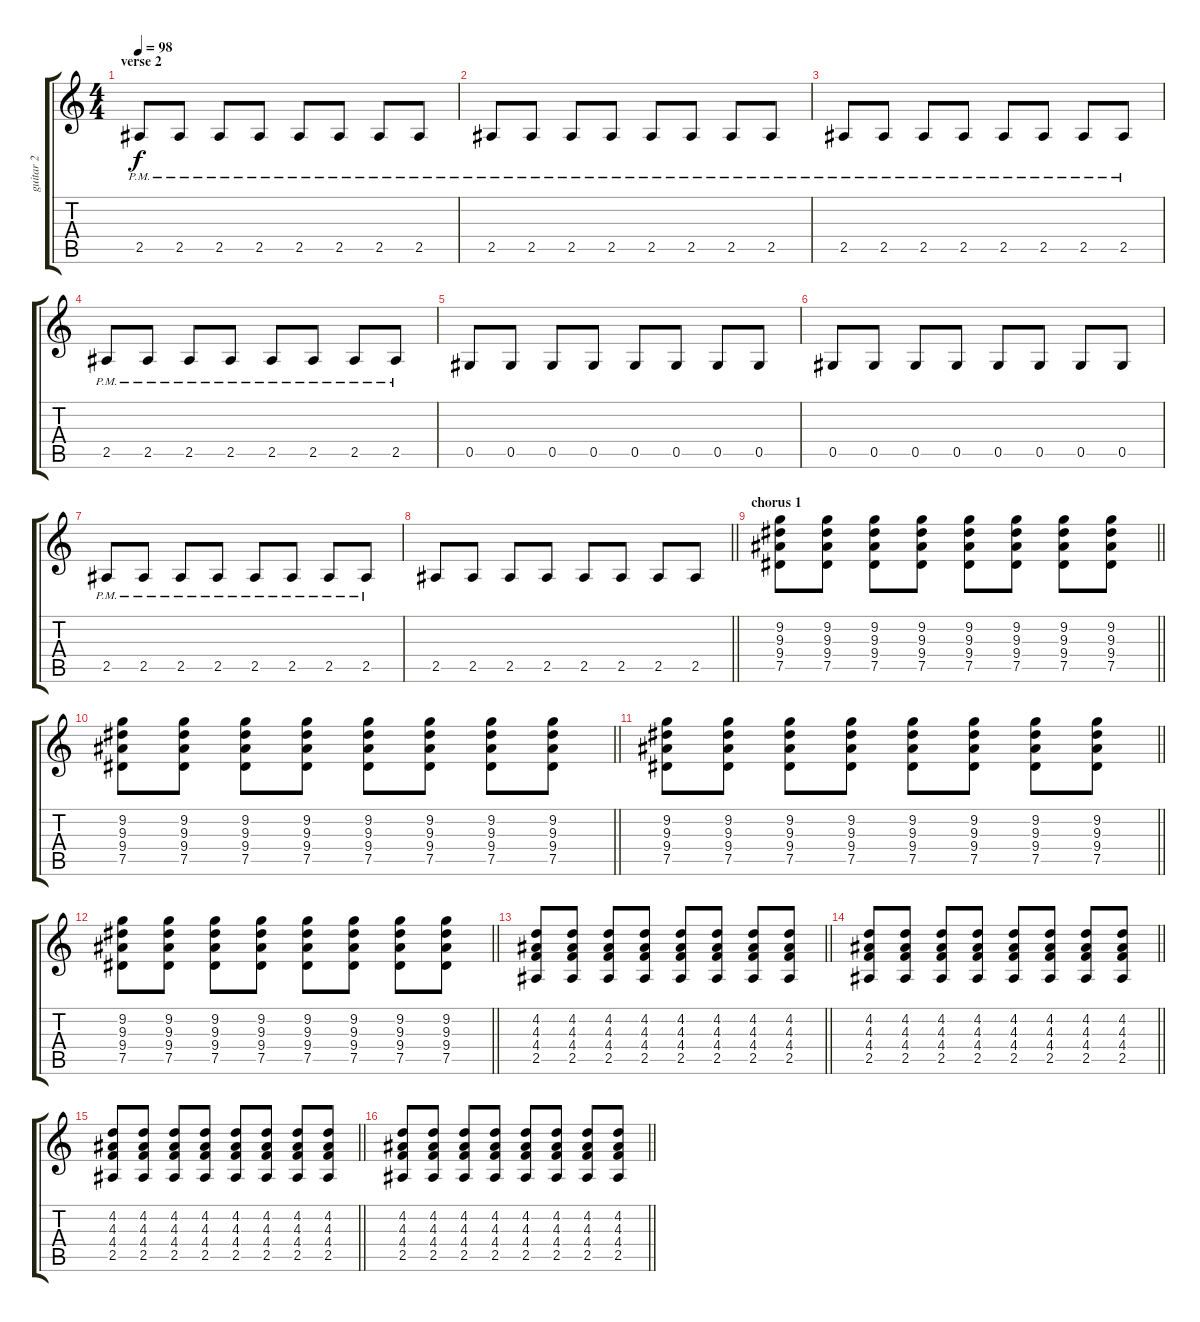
\track ("guitar 2" "guitar 2") {instrument electricguitarjazz}
\staff {score tabs}
\tuning (Eb4 Bb3 Gb3 Db3 Ab2 Eb2) {hide}
\ts (4 4)
\section ("" "verse 2")
\tempo 98
\clef g2
\ks c
2.5{pm}.8{dy f} 2.5{pm}.8 2.5{pm}.8 2.5{pm}.8 2.5{pm}.8 2.5{pm}.8 2.5{pm}.8 2.5{pm}.8 |
2.5{pm}.8 2.5{pm}.8 2.5{pm}.8 2.5{pm}.8 2.5{pm}.8 2.5{pm}.8 2.5{pm}.8 2.5{pm}.8 |
2.5{pm}.8 2.5{pm}.8 2.5{pm}.8 2.5{pm}.8 2.5{pm}.8 2.5{pm}.8 2.5{pm}.8 2.5{pm}.8 |
2.5{pm}.8 2.5{pm}.8 2.5{pm}.8 2.5{pm}.8 2.5{pm}.8 2.5{pm}.8 2.5{pm}.8 2.5{pm}.8 |
0.5.8 0.5.8 0.5.8 0.5.8 0.5.8 0.5.8 0.5.8 0.5.8 |
0.5.8 0.5.8 0.5.8 0.5.8 0.5.8 0.5.8 0.5.8 0.5.8 |
2.5{pm}.8 2.5{pm}.8 2.5{pm}.8 2.5{pm}.8 2.5{pm}.8 2.5{pm}.8 2.5{pm}.8 2.5{pm}.8 |
\barLineRight lightlight
2.5.8 2.5.8 2.5.8 2.5.8 2.5.8 2.5.8 2.5.8 2.5.8 |
\section ("" "chorus 1")
\barLineRight lightlight
(9.2 9.3 9.4 7.5).8 (9.2 9.3 9.4 7.5).8 (9.2 9.3 9.4 7.5).8 (9.2 9.3 9.4 7.5).8 (9.2 9.3 9.4 7.5).8 (9.2 9.3 9.4 7.5).8 (9.2 9.3 9.4 7.5).8 (9.2 9.3 9.4 7.5).8 |
\barLineRight lightlight
(9.2 9.3 9.4 7.5).8 (9.2 9.3 9.4 7.5).8 (9.2 9.3 9.4 7.5).8 (9.2 9.3 9.4 7.5).8 (9.2 9.3 9.4 7.5).8 (9.2 9.3 9.4 7.5).8 (9.2 9.3 9.4 7.5).8 (9.2 9.3 9.4 7.5).8 |
\barLineRight lightlight
(9.2 9.3 9.4 7.5).8 (9.2 9.3 9.4 7.5).8 (9.2 9.3 9.4 7.5).8 (9.2 9.3 9.4 7.5).8 (9.2 9.3 9.4 7.5).8 (9.2 9.3 9.4 7.5).8 (9.2 9.3 9.4 7.5).8 (9.2 9.3 9.4 7.5).8 |
\barLineRight lightlight
(9.2 9.3 9.4 7.5).8 (9.2 9.3 9.4 7.5).8 (9.2 9.3 9.4 7.5).8 (9.2 9.3 9.4 7.5).8 (9.2 9.3 9.4 7.5).8 (9.2 9.3 9.4 7.5).8 (9.2 9.3 9.4 7.5).8 (9.2 9.3 9.4 7.5).8 |
\barLineRight lightlight
(4.2 4.3 4.4 2.5).8 (4.2 4.3 4.4 2.5).8 (4.2 4.3 4.4 2.5).8 (4.2 4.3 4.4 2.5).8 (4.2 4.3 4.4 2.5).8 (4.2 4.3 4.4 2.5).8 (4.2 4.3 4.4 2.5).8 (4.2 4.3 4.4 2.5).8 |
\barLineRight lightlight
(4.2 4.3 4.4 2.5).8 (4.2 4.3 4.4 2.5).8 (4.2 4.3 4.4 2.5).8 (4.2 4.3 4.4 2.5).8 (4.2 4.3 4.4 2.5).8 (4.2 4.3 4.4 2.5).8 (4.2 4.3 4.4 2.5).8 (4.2 4.3 4.4 2.5).8 |
\barLineRight lightlight
(4.2 4.3 4.4 2.5).8 (4.2 4.3 4.4 2.5).8 (4.2 4.3 4.4 2.5).8 (4.2 4.3 4.4 2.5).8 (4.2 4.3 4.4 2.5).8 (4.2 4.3 4.4 2.5).8 (4.2 4.3 4.4 2.5).8 (4.2 4.3 4.4 2.5).8 |
\barLineRight lightlight
(4.2 4.3 4.4 2.5).8 (4.2 4.3 4.4 2.5).8 (4.2 4.3 4.4 2.5).8 (4.2 4.3 4.4 2.5).8 (4.2 4.3 4.4 2.5).8 (4.2 4.3 4.4 2.5).8 (4.2 4.3 4.4 2.5).8 (4.2 4.3 4.4 2.5).8
